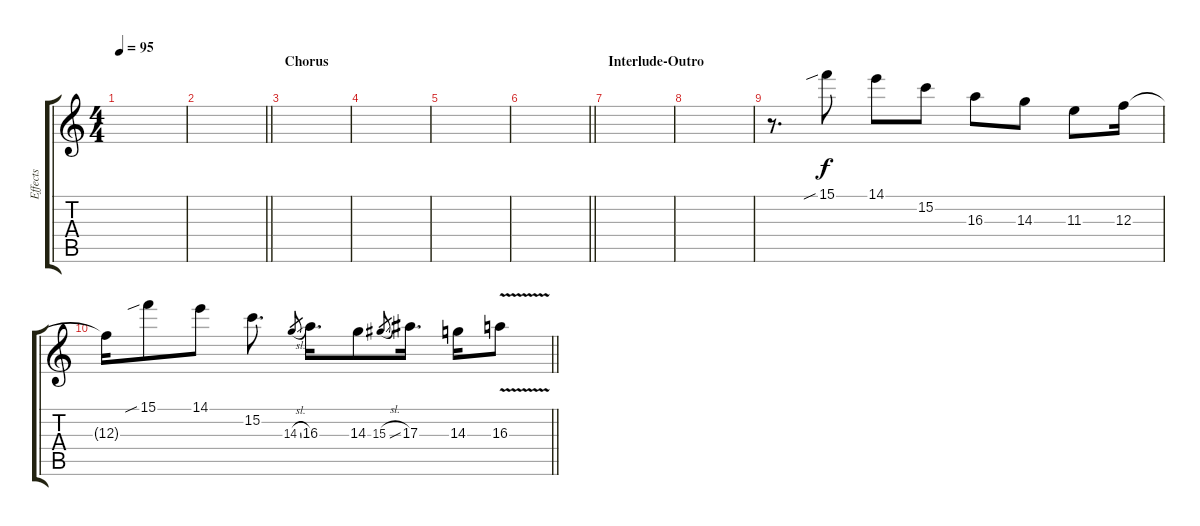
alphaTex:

\track ("Effects" "Effects") {instrument distortionguitar}
\staff {score tabs}
\tuning (D4 A3 F3 C3 G2 C2) {hide}
\ts (4 4)
\tempo 95
\clef g2
\ks c
|
\barLineRight lightlight
|
\section ("" "Chorus")
|
|
|
\barLineRight lightlight
|
\section ("" "Interlude-Outro")
|
|
r.8{d volume 11 instrument distortionguitar} 15.1{sib}.8 14.1.8 15.2.8 16.3.8 14.3.8 11.3.8 12.3.16 |
\barLineRight lightlight
12.3{t}.16 15.1{sib}.8 14.1.8 15.2.8{d} 14.3{sl}.8{gr} 16.3.16{d volume 5} 14.3.8 15.3{sl}.8{gr} 17.3.16{d} 14.3.16 16.3{v}.8
